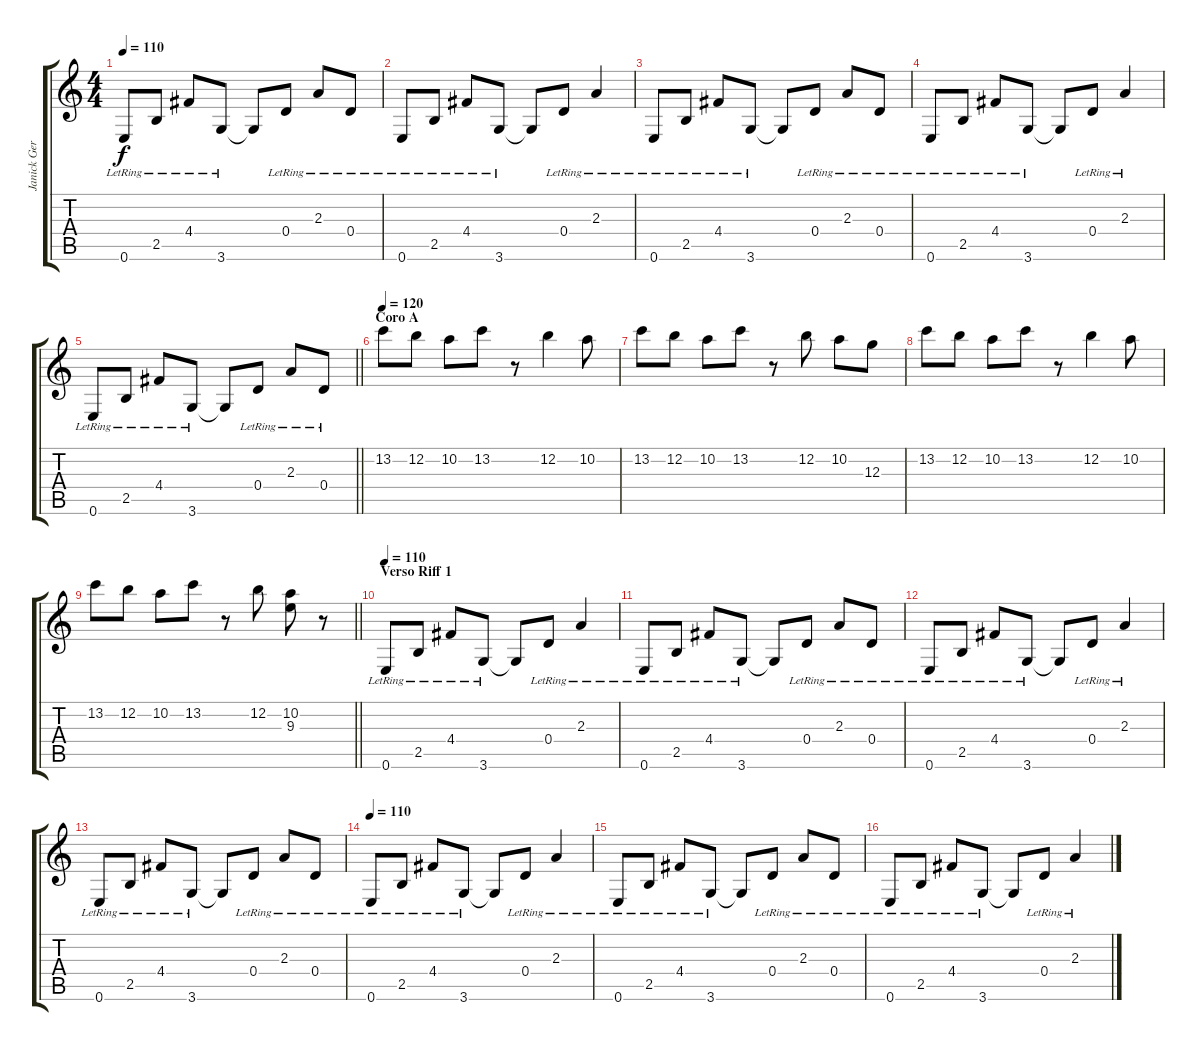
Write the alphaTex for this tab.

\track ("Janick Gers" "Janick Ger") {instrument overdrivenguitar}
\staff {score tabs}
\tuning (E4 B3 G3 D3 A2 E2) {hide}
\ts (4 4)
\tempo 110
\clef g2
\ks c
0.6{lr}.8{dy f} 2.5{lr}.8 4.4{lr}.8 3.6{lr}.8 3.6{t}.8 0.4{lr}.8 2.3{lr}.8 0.4{lr}.8 |
0.6{lr}.8 2.5{lr}.8 4.4{lr}.8 3.6{lr}.8 3.6{t}.8 0.4{lr}.8 2.3{lr}.4 |
0.6{lr}.8 2.5{lr}.8 4.4{lr}.8 3.6{lr}.8 3.6{t}.8 0.4{lr}.8 2.3{lr}.8 0.4{lr}.8 |
0.6{lr}.8 2.5{lr}.8 4.4{lr}.8 3.6{lr}.8 3.6{t}.8 0.4{lr}.8 2.3{lr}.4 |
\barLineRight lightlight
0.6{lr}.8 2.5{lr}.8 4.4{lr}.8 3.6{lr}.8 3.6{t}.8 0.4{lr}.8 2.3{lr}.8 0.4{lr}.8 |
\section ("" "Coro A")
\tempo 120
13.2.8{instrument overdrivenguitar} 12.2.8 10.2.8 13.2.8 r.8 12.2.4 10.2.8 |
13.2.8 12.2.8 10.2.8 13.2.8 r.8 12.2.8 10.2.8 12.3.8 |
13.2.8 12.2.8 10.2.8 13.2.8 r.8 12.2.4 10.2.8 |
\barLineRight lightlight
13.2.8 12.2.8 10.2.8 13.2.8 r.8 12.2.8 (10.2 9.3).8 r.8 |
\section ("" "Verso Riff 1")
\tempo 110
0.6{lr}.8{instrument acousticguitarsteel} 2.5{lr}.8 4.4{lr}.8 3.6{lr}.8 3.6{t}.8 0.4{lr}.8 2.3{lr}.4 |
0.6{lr}.8 2.5{lr}.8 4.4{lr}.8 3.6{lr}.8 3.6{t}.8 0.4{lr}.8 2.3{lr}.8 0.4{lr}.8 |
0.6{lr}.8 2.5{lr}.8 4.4{lr}.8 3.6{lr}.8 3.6{t}.8 0.4{lr}.8 2.3{lr}.4 |
0.6{lr}.8 2.5{lr}.8 4.4{lr}.8 3.6{lr}.8 3.6{t}.8 0.4{lr}.8 2.3{lr}.8 0.4{lr}.8 |
\tempo 110
0.6{lr}.8 2.5{lr}.8 4.4{lr}.8 3.6{lr}.8 3.6{t}.8 0.4{lr}.8 2.3{lr}.4 |
0.6{lr}.8 2.5{lr}.8 4.4{lr}.8 3.6{lr}.8 3.6{t}.8 0.4{lr}.8 2.3{lr}.8 0.4{lr}.8 |
0.6{lr}.8 2.5{lr}.8 4.4{lr}.8 3.6{lr}.8 3.6{t}.8 0.4{lr}.8 2.3{lr}.4
